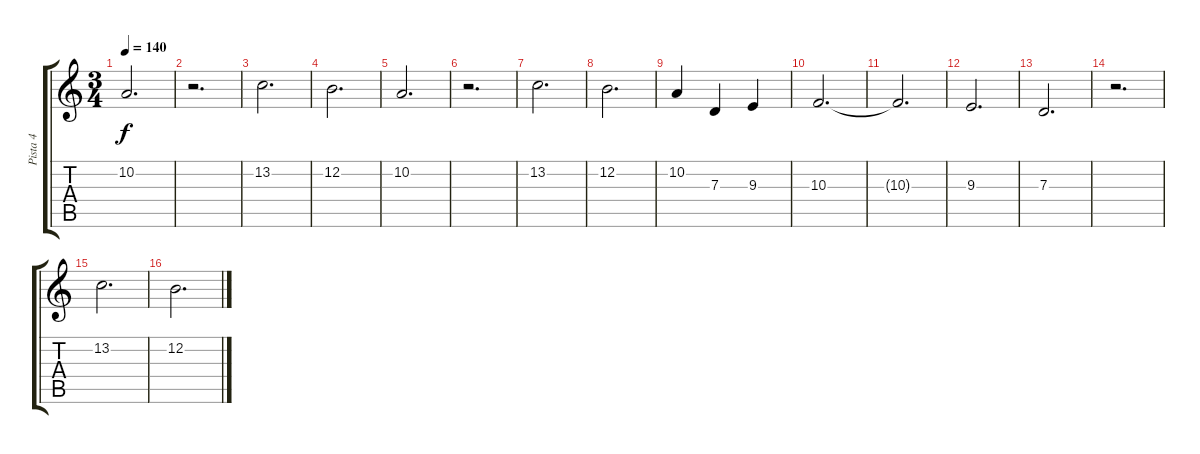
\track ("Pista 4" "Pista 4") {instrument pad4choir}
\staff {score tabs}
\tuning (E4 B3 G3 D3 A2 E2) {hide}
\ts (3 4)
\tempo 140
\clef g2
\ks c
10.2.2{d dy f} |
r.2{d} |
13.2.2{d} |
12.2.2{d} |
10.2.2{d} |
r.2{d} |
13.2.2{d} |
12.2.2{d} |
10.2.4{instrument stringensemble1} 7.3.4 9.3.4 |
10.3.2{d} |
10.3{t}.2{d} |
9.3.2{d} |
7.3.2{d} |
r.2{d volume 10 instrument pad4choir} |
13.2.2{d} |
12.2.2{d}
